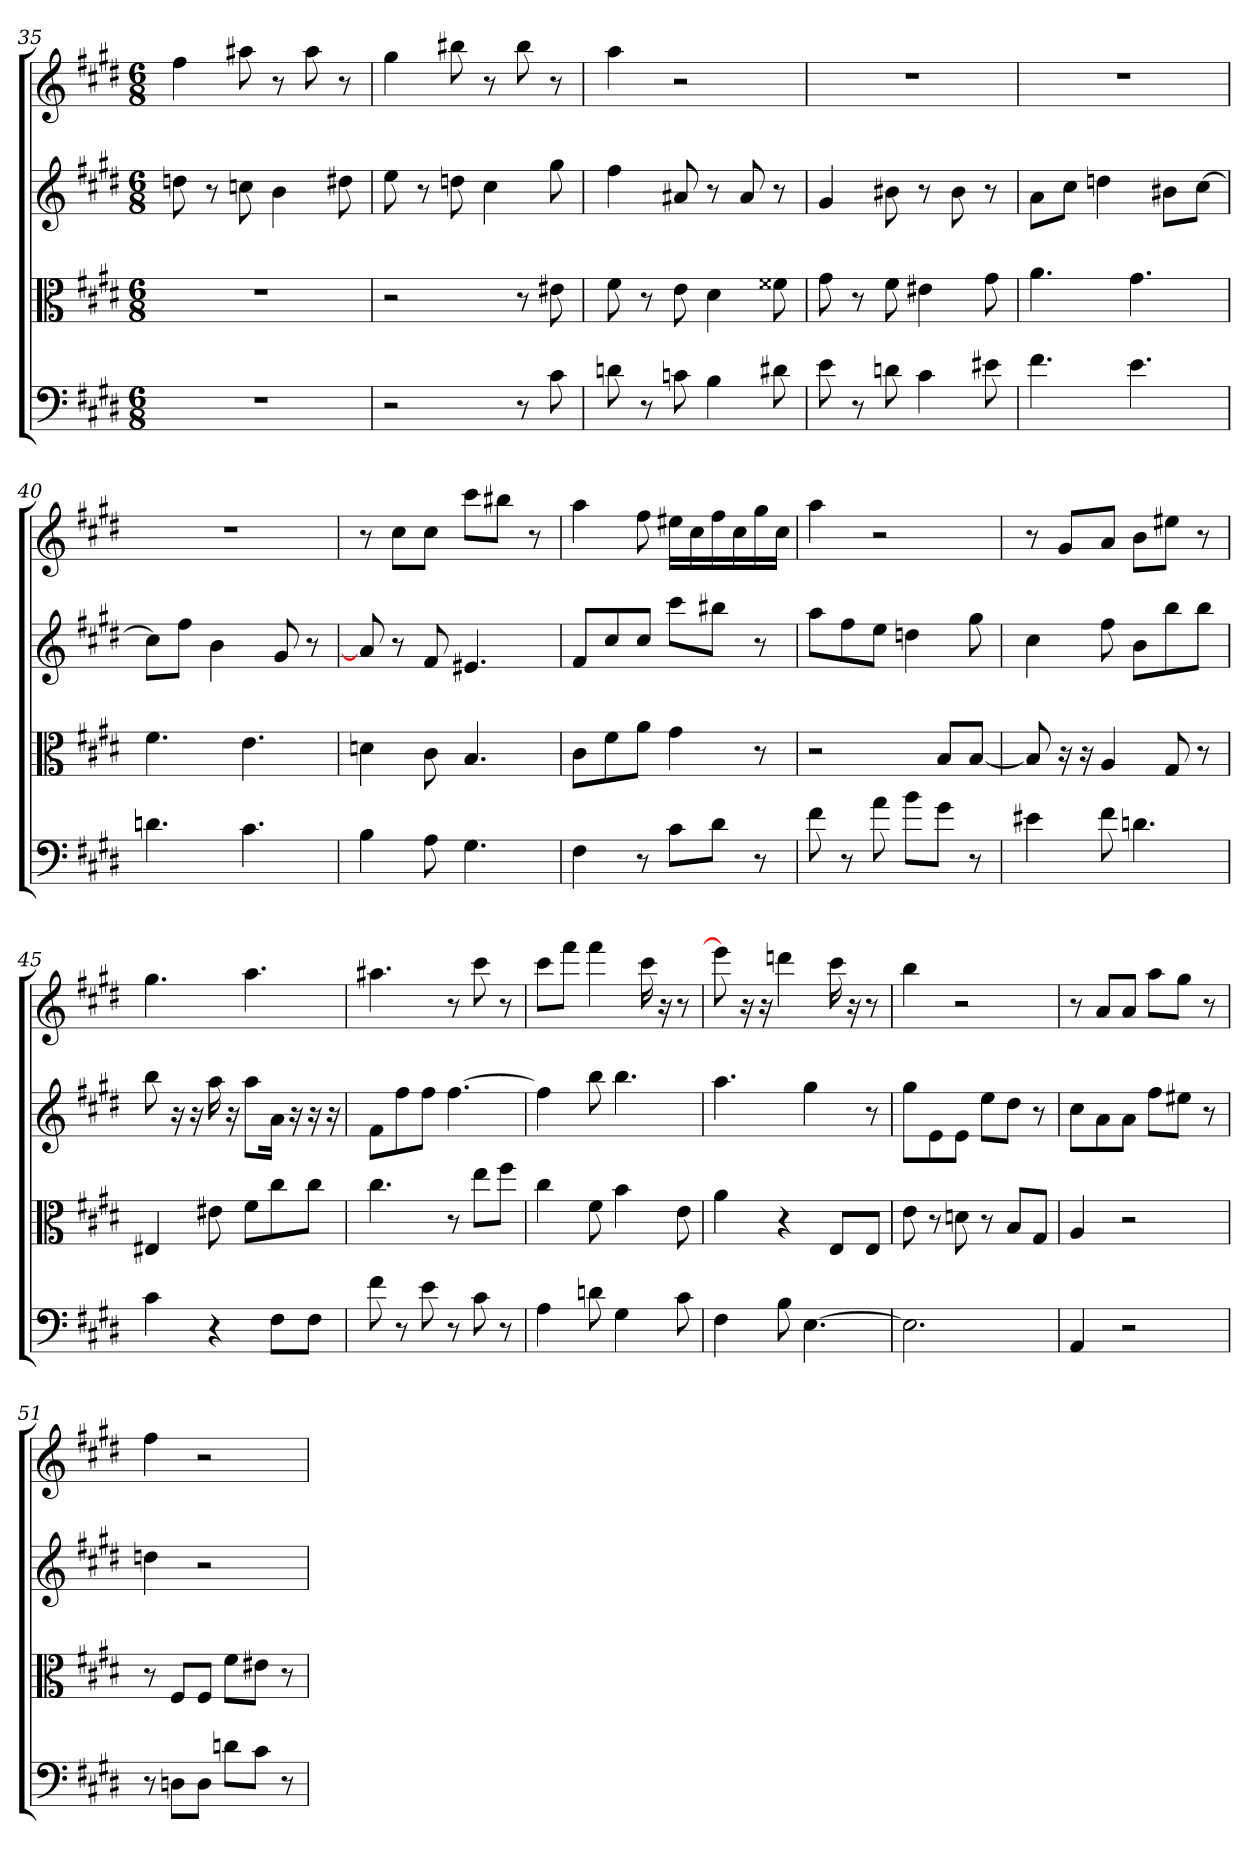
**kern	**kern	**kern	**kern
*part4	*part3	*part2	*part1
*staff4	*staff3	*staff2	*staff1
*clefF4	*clefC3	*clefG2	*clefG2
*k[f#c#g#d#]	*k[f#c#g#d#]	*k[f#c#g#d#]	*k[f#c#g#d#]
*E:	*E:	*E:	*E:
*M6/8	*M6/8	*M6/8	*M6/8
=35	=35	=35	=35
2.r	2.r	8ddn	4ff#
.	.	8r	.
.	.	8ccn	8aa#X
.	.	4b	8r
.	.	.	8aa#
.	.	8dd#X	8r
=36	=36	=36	=36
2r	2r	8ee	4gg#
.	.	8r	.
.	.	8ddn	8bb#X
.	.	4cc#	8r
8r	8r	.	8bb#
8c#	8e#X	8gg#	8r
=37	=37	=37	=37
8dn	8f#	4ff#	4aa
8r	8r	.	.
8cn	8e	8a#X	2r
4B	4d#	8r	.
.	.	8a#	.
8d#X	8f##X	8r	.
=38	=38	=38	=38
8e	8g#	4g#	2.r
8r	8r	.	.
8dn	8f#	8b#X	.
4c#	4e#X	8r	.
.	.	8b#	.
8e#X	8g#	8r	.
=39	=39	=39	=39
4.f#	4.a	8a\L	2.r
.	.	8cc#\J	.
.	.	4ddn	.
4.e	4.g#	.	.
.	.	8b#X\L	.
.	.	[8cc#\J	.
=40	=40	=40	=40
4.dn	4.f#	8cc#\L]	2.r
.	.	8ff#\J	.
.	.	4b	.
4.c#	4.e	.	.
.	.	8g#	.
.	.	8r	.
=41	=41	=41	=41
4B	4dn	8a]	8r
.	.	8r	8cc#\L
8A	8c#	8f#	8cc#\J
4.G#	4.B	4.e#X	8ccc#\L
.	.	.	8bb#X\J
.	.	.	8r
=42	=42	=42	=42
4F#	8c#\L	8f#/L	4aa
.	8f#\	8cc#/	.
8r	8a\J	8cc#/J	8ff#
8c#\L	4g#	8ccc#\L	16ee#X\LL
.	.	.	16cc#\
8d#\J	.	8bb#X\J	16ff#\
.	.	.	16cc#\
8r	8r	8r	16gg#\
.	.	.	16cc#\JJ
=43	=43	=43	=43
8f#	2r	8aa\L	4aa
8r	.	8ff#\	.
8a	.	8ee\J	2r
8b\L	.	4ddn	.
8g#\J	8B/L	.	.
8r	[8B/J	8gg#	.
=44	=44	=44	=44
4e#X	8B]	4cc#	8r
.	16r	.	8g#/L
.	16r	.	.
8f#	4A	8ff#	8a/J
4.dn	.	8b\L	8b\L
.	8G#	8bb\	8ee#X\J
.	8r	8bb\J	8r
=45	=45	=45	=45
4c#	4E#X	8bb	4.gg#
.	.	16r	.
.	.	16r	.
4r	8e#X	16aa	.
.	.	16r	.
.	8f#\L	8aa\L	4.aa
8F#\L	8cc#\	16a\Jk	.
.	.	16r	.
8F#\J	8cc#\J	16r	.
.	.	16r	.
=46	=46	=46	=46
8f#	4.cc#	8f#\L	4.aa#X
8r	.	8ff#\	.
8e	.	8ff#\J	.
8r	8r	[4.ff#	8r
8c#	8ee\L	.	8ccc#
8r	8ff#\J	.	8r
=47	=47	=47	=47
4A	4cc#	4ff#]	8ccc#\L
.	.	.	8fff#\J
8dn	8f#	8bb	4fff#
4G#	4b	4.bb	.
.	.	.	16ccc#
.	.	.	16r
8c#	8e	.	8r
=48	=48	=48	=48
4F#	4a	4.aa	8eee]
.	.	.	16r
.	.	.	16r
8B	4r	.	4dddn
[4.E	.	4gg#	.
.	8E/L	.	16ccc#
.	.	.	16r
.	8E/J	8r	8r
=49	=49	=49	=49
2.E]	8e	8gg#\L	4bb
.	8r	8e\	.
.	8dn	8e\J	2r
.	8r	8ee\L	.
.	8B/L	8dd#\J	.
.	8G#/J	8r	.
=50	=50	=50	=50
4AA	4A	8cc#\L	8r
.	.	8a\	8a/L
2r	2r	8a\J	8a/J
.	.	8ff#\L	8aa\L
.	.	8ee#X\J	8gg#\J
.	.	8r	8r
=51	=51	=51	=51
8r	8r	4ddn	4ff#
8Dn\L	8F#/L	.	.
8D\J	8F#/J	2r	2r
8dn\L	8f#\L	.	.
8c#\J	8e#X\J	.	.
8r	8r	.	.
=	=	=	=
*-	*-	*-	*-
